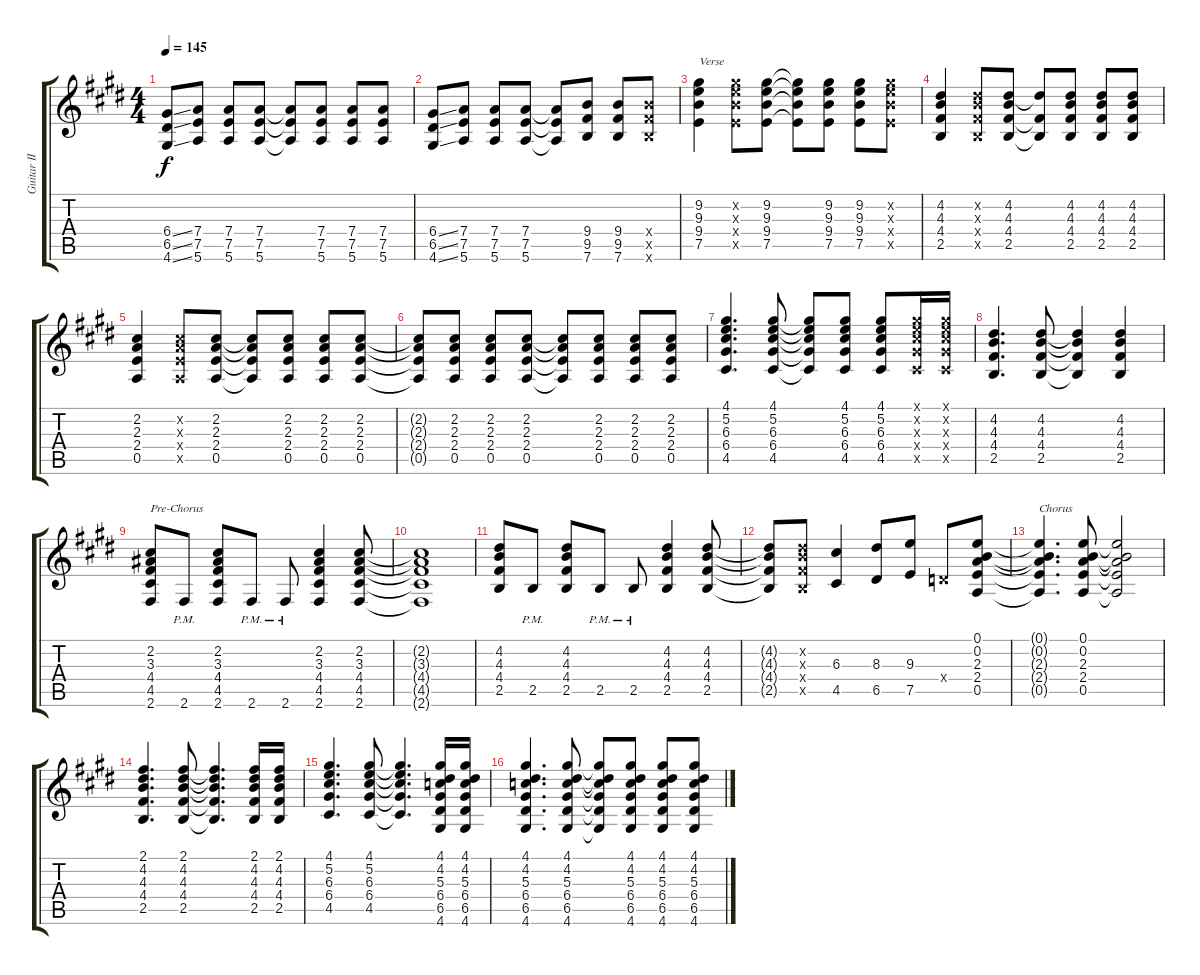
\track ("Guitar II" "Guitar II") {instrument overdrivenguitar}
\staff {score tabs}
\tuning (E4 B3 G3 D3 A2 E2) {hide}
\ts (4 4)
\tempo 145
\clef g2
\ks e
(6.4{ss} 6.5{ss} 4.6{ss}).8{dy f} (7.4 7.5 5.6).8 (7.4 7.5 5.6).8 (7.4 7.5 5.6).8 (7.4{t} 7.5{t} 5.6{t}).8 (7.4 7.5 5.6).8 (7.4 7.5 5.6).8 (7.4 7.5 5.6).8 |
(6.4{ss} 6.5{ss} 4.6{ss}).8 (7.4 7.5 5.6).8 (7.4 7.5 5.6).8 (7.4 7.5 5.6).8 (7.4{t} 7.5{t} 5.6{t}).8 (9.4 9.5 7.6).8 (9.4 9.5 7.6).8 (9.4{x} 9.5{x} 7.6{x}).8 |
(9.2 9.3 9.4 7.5).4{txt "Verse"} (9.2{x} 9.3{x} 9.4{x} 7.5{x}).8 (9.2 9.3 9.4 7.5).8 (9.2{t} 9.3{t} 9.4{t} 7.5{t}).8 (9.2 9.3 9.4 7.5).8 (9.2 9.3 9.4 7.5).8 (9.2{x} 9.3{x} 9.4{x} 7.5{x}).8 |
(4.2 4.3 4.4 2.5).4 (4.2{x} 4.3{x} 4.4{x} 2.5{x}).8 (4.2 4.3 4.4 2.5).8 (4.2{t} 4.4{t} 2.5{t}).8 (4.2 4.3 4.4 2.5).8 (4.2 4.3 4.4 2.5).8 (4.2 4.3 4.4 2.5).8 |
(2.2 2.3 2.4 0.5).4 (2.2{x} 2.3{x} 2.4{x} 0.5{x}).8 (2.2 2.3 2.4 0.5).8 (2.2{t} 2.3{t} 2.4{t} 0.5{t}).8 (2.2 2.3 2.4 0.5).8 (2.2 2.3 2.4 0.5).8 (2.2 2.3 2.4 0.5).8 |
(2.2{t} 2.3{t} 2.4{t} 0.5{t}).8 (2.2 2.3 2.4 0.5).8 (2.2 2.3 2.4 0.5).8 (2.2 2.3 2.4 0.5).8 (2.2{t} 2.3{t} 2.4{t} 0.5{t}).8 (2.2 2.3 2.4 0.5).8 (2.2 2.3 2.4 0.5).8 (2.2 2.3 2.4 0.5).8 |
(4.1 5.2 6.3 6.4 4.5).4{d} (4.1 5.2 6.3 6.4 4.5).8 (4.1{t} 5.2{t} 6.3{t} 6.4{t} 4.5{t}).8 (4.1 5.2 6.3 6.4 4.5).8 (4.1 5.2 6.3 6.4 4.5).8 (4.1{x} 5.2{x} 6.3{x} 6.4{x} 4.5{x}).16 (4.1{x} 5.2{x} 6.3{x} 6.4{x} 4.5{x}).16 |
(4.2 4.3 4.4 2.5).4{d} (4.2 4.3 4.4 2.5).8 (4.2{t} 4.3{t} 4.4{t} 2.5{t}).4 (4.2 4.3 4.4 2.5).4 |
(2.2 3.3 4.4 4.5 2.6).8{txt "Pre-Chorus"} 2.6{pm}.8 (2.2 3.3 4.4 4.5 2.6).8 2.6{pm}.8 2.6{pm}.8 (2.2 3.3 4.4 4.5 2.6).4 (2.2 3.3 4.4 4.5 2.6).8 |
(2.2{t} 3.3{t} 4.4{t} 4.5{t} 2.6{t}).1 |
(4.2 4.3 4.4 2.5).8 2.5{pm}.8 (4.2 4.3 4.4 2.5).8 2.5{pm}.8 2.5{pm}.8 (4.2 4.3 4.4 2.5).4 (4.2 4.3 4.4 2.5).8 |
(4.2{t} 4.3{t} 4.4{t} 2.5{t}).8 (4.2{x} 4.3{x} 4.4{x} 2.5{x}).8 (6.3 4.5).4 (8.3 6.5).8 (9.3 7.5).8 0.4{x}.8 (0.1 0.2 2.3 2.4 0.5).8 |
(0.1{t} 0.2{t} 2.3{t} 2.4{t} 0.5{t}).4{d txt "Chorus"} (0.1 0.2 2.3 2.4 0.5).8 (0.1{t} 0.2{t} 2.3{t} 2.4{t} 0.5{t}).2 |
(2.1 4.2 4.3 4.4 2.5).4{d} (2.1 4.2 4.3 4.4 2.5).8 (2.1{t} 4.2{t} 4.3{t} 4.4{t} 2.5{t}).4{d} (2.1 4.2 4.3 4.4 2.5).16 (2.1 4.2 4.3 4.4 2.5).16 |
(4.1 5.2 6.3 6.4 4.5).4{d} (4.1 5.2 6.3 6.4 4.5).8 (4.1{t} 5.2{t} 6.3{t} 6.4{t} 4.5{t}).4{d} (4.1 4.2 5.3 6.4 6.5 4.6).16 (4.1 4.2 5.3 6.4 6.5 4.6).16 |
(4.1 4.2 5.3 6.4 6.5 4.6).4{d} (4.1 4.2 5.3 6.4 6.5 4.6).8 (4.1{t} 4.2{t} 5.3{t} 6.4{t} 6.5{t} 4.6{t}).8 (4.1 4.2 5.3 6.4 6.5 4.6).8 (4.1 4.2 5.3 6.4 6.5 4.6).8 (4.1 4.2 5.3 6.4 6.5 4.6).8
